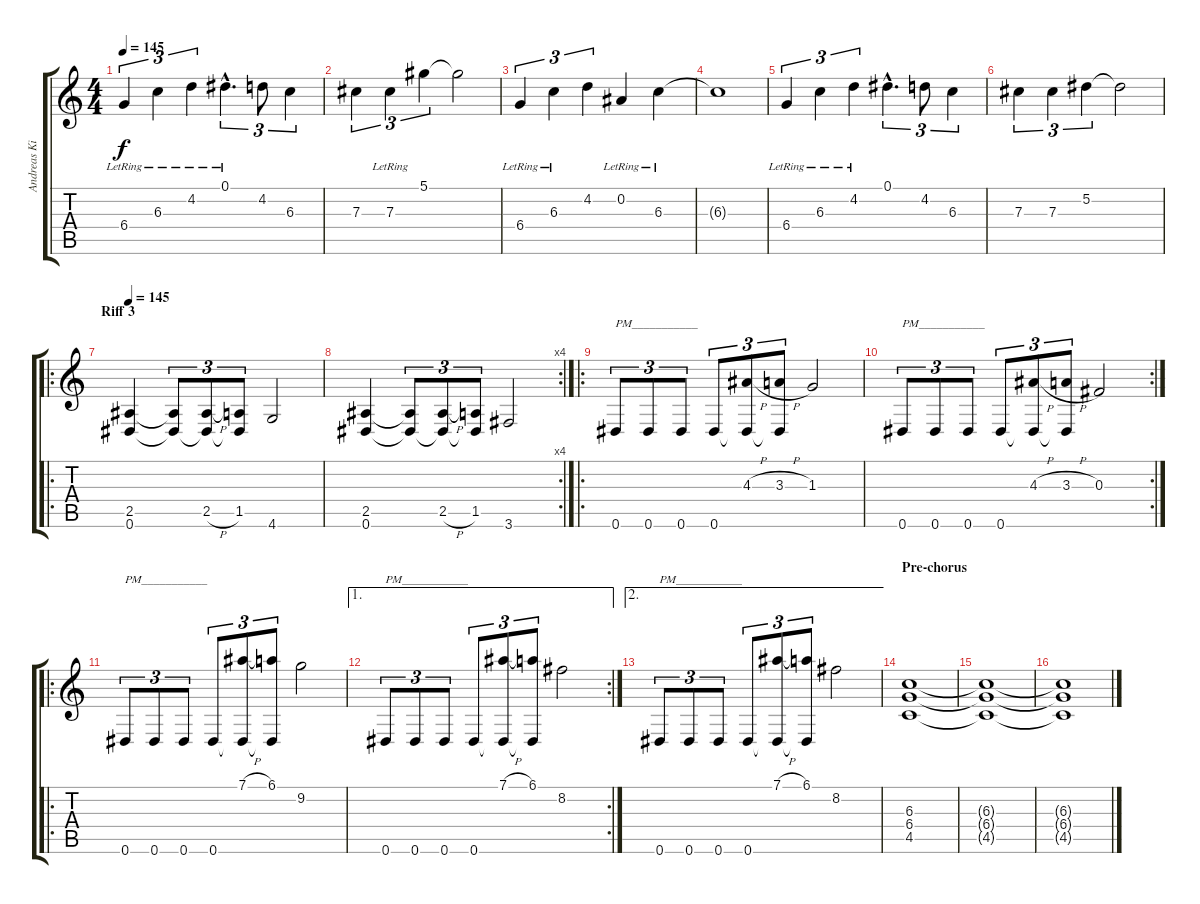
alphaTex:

\track ("Andreas Kisser - Guitar" "Andreas Ki") {instrument distortionguitar}
\staff {score tabs}
\tuning (Eb4 Bb3 Gb3 Db3 Ab2 Eb2) {hide}
\ts (4 4)
\tempo 145
\clef g2
\ks c
6.4{lr}.4{tu (3 2) dy f} 6.3{lr}.4{tu (3 2)} 4.2{lr}.4{tu (3 2)} 0.1{hac lr}.4{d tu (3 2)} 4.2.8{tu (3 2)} 6.3.4{tu (3 2)} |
7.3.4{tu (3 2)} 7.3{lr}.4{tu (3 2)} 5.1.4{tu (3 2)} 5.1{t}.2 |
6.4{lr}.4{tu (3 2) instrument distortionguitar} 6.3{lr}.4{tu (3 2)} 4.2.4{tu (3 2)} 0.2{lr}.4 6.3{lr}.4 |
6.3{t}.1 |
6.4{lr}.4{tu (3 2)} 6.3{lr}.4{tu (3 2)} 4.2{lr}.4{tu (3 2)} 0.1{hac}.4{d tu (3 2)} 4.2.8{tu (3 2)} 6.3.4{tu (3 2)} |
7.3.4{tu (3 2)} 7.3.4{tu (3 2)} 5.2.4{tu (3 2)} 5.2{t}.2 |
\ro
\section ("" "Riff 3")
\tempo 145
(2.5 0.6).4{volume 12 balance 11 instrument distortionguitar} (2.5{t} 0.6{t}).8{tu (3 2)} (2.5{h} 0.6{t}).8{tu (3 2)} (1.5 0.6{t}).8{tu (3 2)} 4.6.2 |
\rc 4
(2.5 0.6).4 (2.5{t} 0.6{t}).8{tu (3 2)} (2.5{h} 0.6{t}).8{tu (3 2)} (1.5 0.6{t}).8{tu (3 2)} 3.6.2 |
\ro
0.6.8{tu (3 2) txt "PM___________" volume 12 balance 14 instrument distortionguitar} 0.6.8{tu (3 2)} 0.6.8{tu (3 2)} 0.6.8{tu (3 2)} (4.3{h} 0.6{t}).8{tu (3 2)} (3.3{h} 0.6{t}).8{tu (3 2)} 1.3.2 |
\rc 2
0.6.8{tu (3 2) txt "PM___________"} 0.6.8{tu (3 2)} 0.6.8{tu (3 2)} 0.6.8{tu (3 2)} (4.3{h} 0.6{t}).8{tu (3 2)} (3.3{h} 0.6{t}).8{tu (3 2)} 0.3.2 |
\ro
0.6.8{tu (3 2) txt "PM___________"} 0.6.8{tu (3 2)} 0.6.8{tu (3 2)} 0.6.8{tu (3 2)} (7.1{h} 0.6{t}).8{tu (3 2)} (6.1 0.6{t}).8{tu (3 2)} 9.2.2 |
\ae 1
\rc 2
0.6.8{tu (3 2) txt "PM___________"} 0.6.8{tu (3 2)} 0.6.8{tu (3 2)} 0.6.8{tu (3 2)} (7.1{h} 0.6{t}).8{tu (3 2)} (6.1 0.6{t}).8{tu (3 2)} 8.2.2 |
\ae 2
0.6.8{tu (3 2) txt "PM___________"} 0.6.8{tu (3 2)} 0.6.8{tu (3 2)} 0.6.8{tu (3 2)} (7.1{h} 0.6{t}).8{tu (3 2)} (6.1 0.6{t}).8{tu (3 2)} 8.2.2 |
\section ("" "Pre-chorus")
(6.3 6.4 4.5).1{volume 10 balance 11 instrument distortionguitar} |
(6.3{t} 6.4{t} 4.5{t}).1 |
(6.3{t} 6.4{t} 4.5{t}).1{volume 4}
